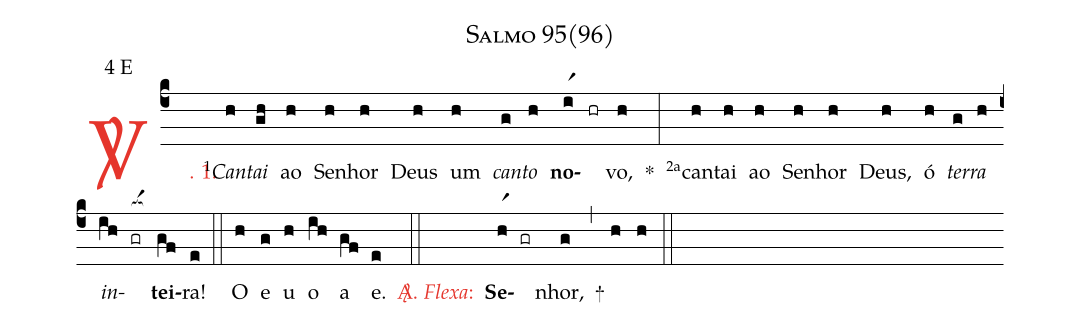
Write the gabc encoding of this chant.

name: Salmo 95(96);
mode: 4;
mode-differentia: E;
%%
(c4)

<c><sp>V/</sp>. 1.</c>() <v>\VSup{1}</v><i>Can</i>(h)<i>tai</i>(gh) ao(h) Se(h)nhor(h) Deus(h) um(h) <i>can</i>(g)<i>to</i>(h) <b>no</b>(ir1)(hr)vo,(h) *(:) <v>\VSup{2a}</v>can(h)tai(h) ao(h) Se(h)nhor(h) Deus,(h) ó(h) <i>ter</i>(g)<i>ra</i>(h) <i>in</i>(ih)<nlba>(gr[ocba:1{])<b>tei</b></nlba>(gf[ocba:0}])ra!(e) (::)

<eu>O(h) e(g) u(h) o(ih) a(gf) e.</eu>(e) <c><sp>A/</sp>.</c>(::)

<nlba><c><i>Flexa</i>:</c>() <b>Se</b></nlba>(hr1)(gr)nhor,(g) +(,) (h) (h) (::)
